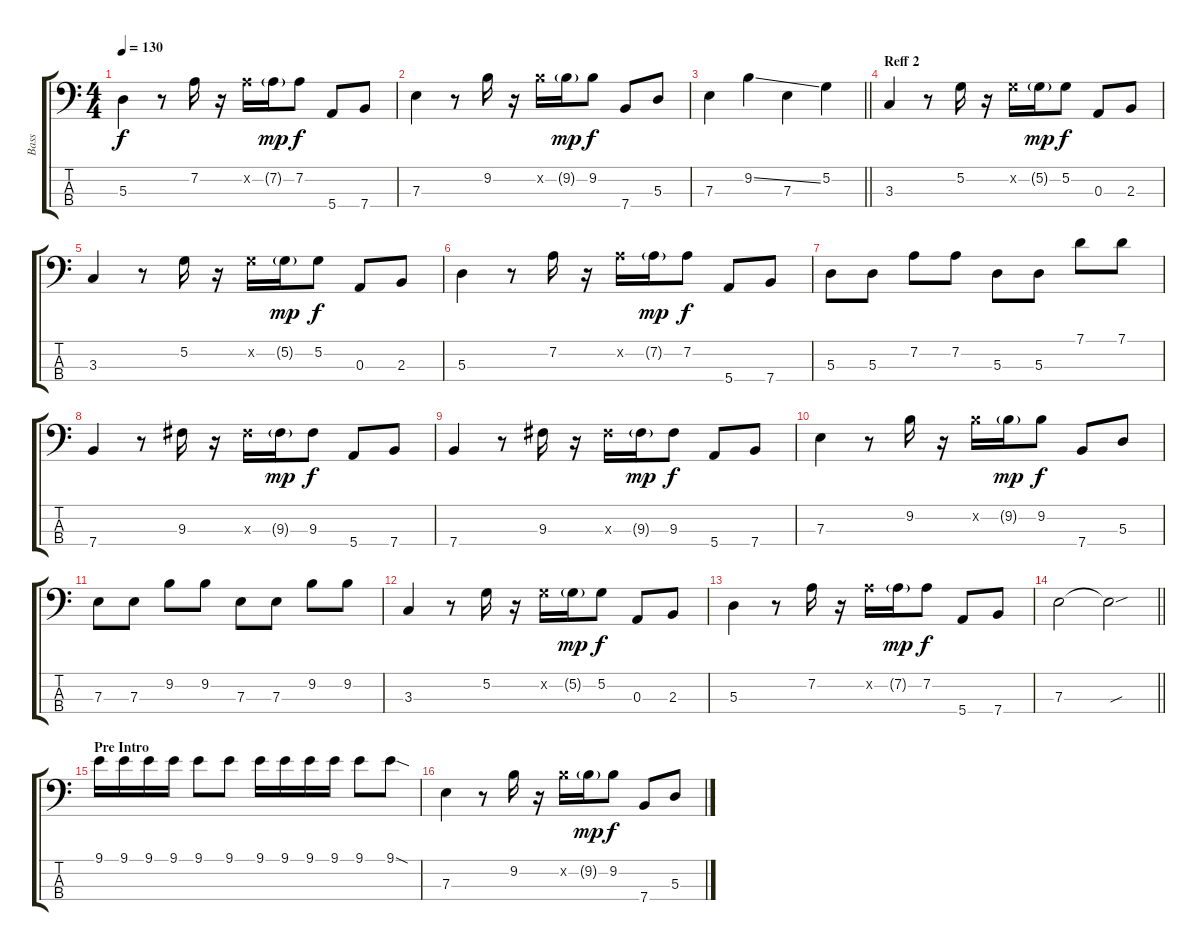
\track ("Bass" "Bass") {instrument electricbassfinger}
\staff {score tabs}
\tuning (G2 D2 A1 E1) {hide}
\ts (4 4)
\tempo 130
\clef f4
\ks c
5.3.4{dy f} r.8 7.2.16 r.16 7.2{x}.16 7.2{g}.16{dy mp} 7.2.8{dy f} 5.4.8 7.4.8 |
7.3.4 r.8 9.2.16 r.16 9.2{x}.16 9.2{g}.16{dy mp} 9.2.8{dy f} 7.4.8 5.3.8 |
\barLineRight lightlight
7.3.4 9.2{ss}.4 7.3.4 5.2.4 |
\section ("" "Reff 2")
3.3.4 r.8 5.2.16 r.16 5.2{x}.16 5.2{g}.16{dy mp} 5.2.8{dy f} 0.3.8 2.3.8 |
3.3.4 r.8 5.2.16 r.16 5.2{x}.16 5.2{g}.16{dy mp} 5.2.8{dy f} 0.3.8 2.3.8 |
5.3.4 r.8 7.2.16 r.16 7.2{x}.16 7.2{g}.16{dy mp} 7.2.8{dy f} 5.4.8 7.4.8 |
5.3.8 5.3.8 7.2.8 7.2.8 5.3.8 5.3.8 7.1.8 7.1.8 |
7.4.4 r.8 9.3.16 r.16 9.3{x}.16 9.3{g}.16{dy mp} 9.3.8{dy f} 5.4.8 7.4.8 |
7.4.4 r.8 9.3.16 r.16 9.3{x}.16 9.3{g}.16{dy mp} 9.3.8{dy f} 5.4.8 7.4.8 |
7.3.4 r.8 9.2.16 r.16 9.2{x}.16 9.2{g}.16{dy mp} 9.2.8{dy f} 7.4.8 5.3.8 |
7.3.8 7.3.8 9.2.8 9.2.8 7.3.8 7.3.8 9.2.8 9.2.8 |
3.3.4 r.8 5.2.16 r.16 5.2{x}.16 5.2{g}.16{dy mp} 5.2.8{dy f} 0.3.8 2.3.8 |
5.3.4 r.8 7.2.16 r.16 7.2{x}.16 7.2{g}.16{dy mp} 7.2.8{dy f} 5.4.8 7.4.8 |
\barLineRight lightlight
7.3.2 7.3{sou t}.2 |
\section ("" "Pre Intro")
9.1.16 9.1.16 9.1.16 9.1.16 9.1.8 9.1.8 9.1.16 9.1.16 9.1.16 9.1.16 9.1.8 9.1{sod}.8 |
7.3.4 r.8 9.2.16 r.16 9.2{x}.16 9.2{g}.16{dy mp} 9.2.8{dy f} 7.4.8 5.3.8
